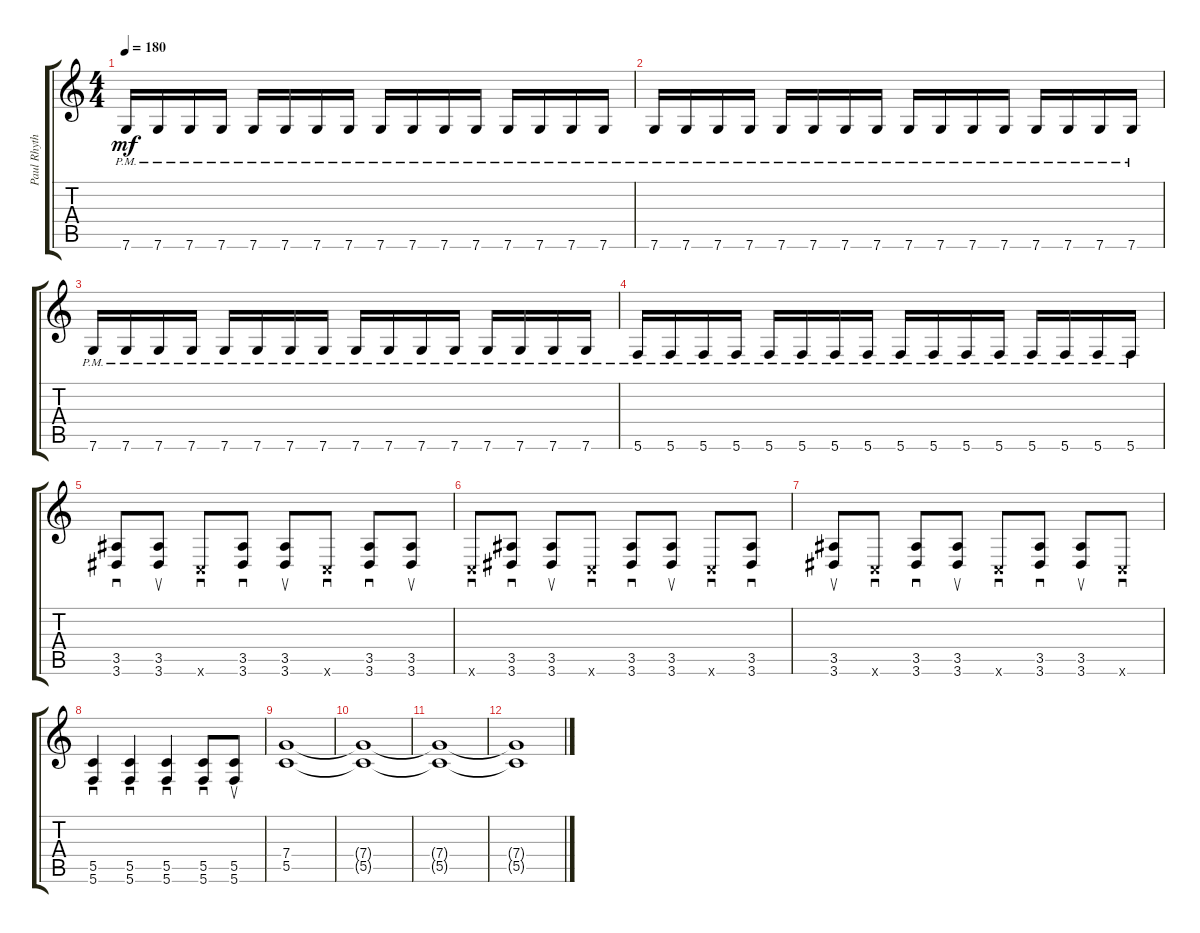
\track ("Paul Rhythm" "Paul Rhyth") {instrument distortionguitar}
\staff {score tabs}
\tuning (D4 A3 F3 C3 G2 C2) {hide}
\ts (4 4)
\tempo 180
\clef g2
\ks c
7.6{pm}.16{dy mf} 7.6{pm}.16 7.6{pm}.16 7.6{pm}.16 7.6{pm}.16 7.6{pm}.16 7.6{pm}.16 7.6{pm}.16 7.6{pm}.16 7.6{pm}.16 7.6{pm}.16 7.6{pm}.16 7.6{pm}.16 7.6{pm}.16 7.6{pm}.16 7.6{pm}.16 |
7.6{pm}.16 7.6{pm}.16 7.6{pm}.16 7.6{pm}.16 7.6{pm}.16 7.6{pm}.16 7.6{pm}.16 7.6{pm}.16 7.6{pm}.16 7.6{pm}.16 7.6{pm}.16 7.6{pm}.16 7.6{pm}.16 7.6{pm}.16 7.6{pm}.16 7.6{pm}.16 |
7.6{pm}.16 7.6{pm}.16 7.6{pm}.16 7.6{pm}.16 7.6{pm}.16 7.6{pm}.16 7.6{pm}.16 7.6{pm}.16 7.6{pm}.16 7.6{pm}.16 7.6{pm}.16 7.6{pm}.16 7.6{pm}.16 7.6{pm}.16 7.6{pm}.16 7.6{pm}.16 |
5.6{pm}.16 5.6{pm}.16 5.6{pm}.16 5.6{pm}.16 5.6{pm}.16 5.6{pm}.16 5.6{pm}.16 5.6{pm}.16 5.6{pm}.16 5.6{pm}.16 5.6{pm}.16 5.6{pm}.16 5.6{pm}.16 5.6{pm}.16 5.6{pm}.16 5.6{pm}.16 |
(3.5 3.6).8{sd} (3.5 3.6).8{su} 0.6{x}.8{sd} (3.5 3.6).8{sd} (3.5 3.6).8{su} 0.6{x}.8{sd} (3.5 3.6).8{sd} (3.5 3.6).8{su} |
0.6{x}.8{sd} (3.5 3.6).8{sd} (3.5 3.6).8{su} 0.6{x}.8{sd} (3.5 3.6).8{sd} (3.5 3.6).8{su} 0.6{x}.8{sd} (3.5 3.6).8{sd} |
(3.5 3.6).8{su} 0.6{x}.8{sd} (3.5 3.6).8{sd} (3.5 3.6).8{su} 0.6{x}.8{sd} (3.5 3.6).8{sd} (3.5 3.6).8{su} 0.6{x}.8{sd} |
(5.5 5.6).4{sd} (5.5 5.6).4{sd} (5.5 5.6).4{sd} (5.5 5.6).8{sd} (5.5 5.6).8{su} |
(7.4 5.5).1 |
(7.4{t} 5.5{t}).1 |
(7.4{t} 5.5{t}).1 |
(7.4{t} 5.5{t}).1
